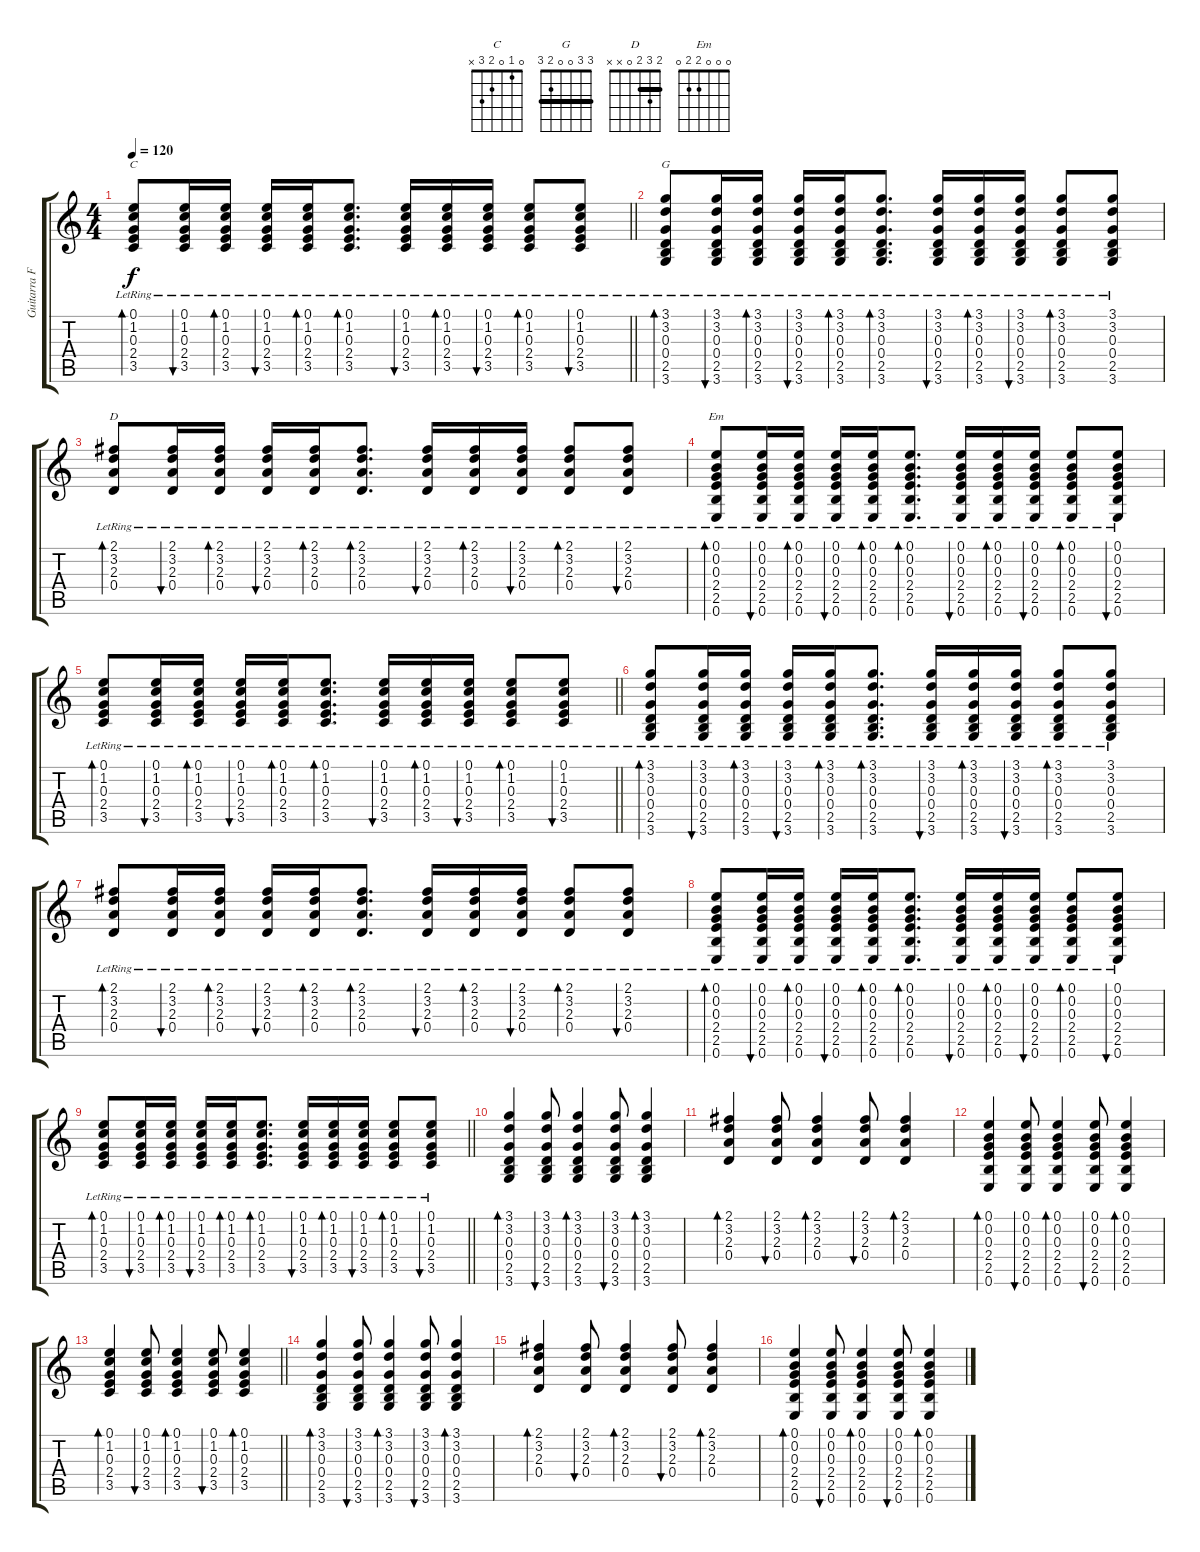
\track ("Guitarra Fondo" "Guitarra F") {instrument electricguitarjazz}
\staff {score tabs}
\tuning (E4 B3 G3 D3 A2 E2) {hide}
\chord ("C" 0 1 0 2 3 x)
\chord ("G" 3 3 0 0 2 3) {barre 3}
\chord ("D" 2 3 2 0 x x) {barre 2}
\chord ("Em" 0 0 0 2 2 0)
\ts (4 4)
\tempo 120
\clef g2
\barLineRight lightlight
\ks c
(0.1{lr} 1.2{lr} 0.3{lr} 2.4{lr} 3.5{lr}).8{bd 60 ch "C" dy f} (0.1{lr} 1.2{lr} 0.3{lr} 2.4{lr} 3.5{lr}).16{bu 60} (0.1{lr} 1.2{lr} 0.3{lr} 2.4{lr} 3.5{lr}).16{bd 60} (0.1{lr} 1.2{lr} 0.3{lr} 2.4{lr} 3.5{lr}).16{bu 60} (0.1{lr} 1.2{lr} 0.3{lr} 2.4{lr} 3.5{lr}).16{bd 60} (0.1{lr} 1.2{lr} 0.3{lr} 2.4{lr} 3.5{lr}).8{d bd 60} (0.1{lr} 1.2{lr} 0.3{lr} 2.4{lr} 3.5{lr}).16{bu 60} (0.1{lr} 1.2{lr} 0.3{lr} 2.4{lr} 3.5{lr}).16{bd 60} (0.1{lr} 1.2{lr} 0.3{lr} 2.4{lr} 3.5{lr}).16{bu 60} (0.1{lr} 1.2{lr} 0.3{lr} 2.4{lr} 3.5{lr}).8{bd 60} (0.1{lr} 1.2{lr} 0.3{lr} 2.4{lr} 3.5{lr}).8{bu 60} |
(3.1{lr} 3.2{lr} 0.3{lr} 0.4{lr} 2.5{lr} 3.6{lr}).8{bd 60 ch "G"} (3.1{lr} 3.2{lr} 0.3{lr} 0.4{lr} 2.5{lr} 3.6{lr}).16{bu 60} (3.1{lr} 3.2{lr} 0.3{lr} 0.4{lr} 2.5{lr} 3.6{lr}).16{bd 60} (3.1{lr} 3.2{lr} 0.3{lr} 0.4{lr} 2.5{lr} 3.6{lr}).16{bu 60} (3.1{lr} 3.2{lr} 0.3{lr} 0.4{lr} 2.5{lr} 3.6{lr}).16{bd 60} (3.1{lr} 3.2{lr} 0.3{lr} 0.4{lr} 2.5{lr} 3.6{lr}).8{d bd 60} (3.1{lr} 3.2{lr} 0.3{lr} 0.4{lr} 2.5{lr} 3.6{lr}).16{bu 60} (3.1{lr} 3.2{lr} 0.3{lr} 0.4{lr} 2.5{lr} 3.6{lr}).16{bd 60} (3.1{lr} 3.2{lr} 0.3{lr} 0.4{lr} 2.5{lr} 3.6{lr}).16{bu 60} (3.1{lr} 3.2{lr} 0.3{lr} 0.4{lr} 2.5{lr} 3.6{lr}).8{bd 60} (3.1{lr} 3.2{lr} 0.3{lr} 0.4{lr} 2.5{lr} 3.6{lr}).8 |
(2.1{lr} 3.2{lr} 2.3{lr} 0.4{lr}).8{bd 60 ch "D"} (2.1{lr} 3.2{lr} 2.3{lr} 0.4{lr}).16{bu 60} (2.1{lr} 3.2{lr} 2.3{lr} 0.4{lr}).16{bd 60} (2.1{lr} 3.2{lr} 2.3{lr} 0.4{lr}).16{bu 60} (2.1{lr} 3.2{lr} 2.3{lr} 0.4{lr}).16{bd 60} (2.1{lr} 3.2{lr} 2.3{lr} 0.4{lr}).8{d bd 60} (2.1{lr} 3.2{lr} 2.3{lr} 0.4{lr}).16{bu 60} (2.1{lr} 3.2{lr} 2.3{lr} 0.4{lr}).16{bd 60} (2.1{lr} 3.2{lr} 2.3{lr} 0.4{lr}).16{bu 60} (2.1{lr} 3.2{lr} 2.3{lr} 0.4{lr}).8{bd 60} (2.1{lr} 3.2{lr} 2.3{lr} 0.4{lr}).8{bu 60} |
(0.1{lr} 0.2{lr} 0.3{lr} 2.4{lr} 2.5{lr} 0.6{lr}).8{bd 60 ch "Em"} (0.1{lr} 0.2{lr} 0.3{lr} 2.4{lr} 2.5{lr} 0.6{lr}).16{bu 60} (0.1{lr} 0.2{lr} 0.3{lr} 2.4{lr} 2.5{lr} 0.6{lr}).16{bd 60} (0.1{lr} 0.2{lr} 0.3{lr} 2.4{lr} 2.5{lr} 0.6{lr}).16{bu 60} (0.1{lr} 0.2{lr} 0.3{lr} 2.4{lr} 2.5{lr} 0.6{lr}).16{bd 60} (0.1{lr} 0.2{lr} 0.3{lr} 2.4{lr} 2.5{lr} 0.6{lr}).8{d bd 60} (0.1{lr} 0.2{lr} 0.3{lr} 2.4{lr} 2.5{lr} 0.6{lr}).16{bu 60} (0.1{lr} 0.2{lr} 0.3{lr} 2.4{lr} 2.5{lr} 0.6{lr}).16{bd 60} (0.1{lr} 0.2{lr} 0.3{lr} 2.4{lr} 2.5{lr} 0.6{lr}).16{bu 60} (0.1{lr} 0.2{lr} 0.3{lr} 2.4{lr} 2.5{lr} 0.6{lr}).8{bd 60} (0.1{lr} 0.2{lr} 0.3{lr} 2.4{lr} 2.5{lr} 0.6{lr}).8{bu 60} |
\barLineRight lightlight
(0.1{lr} 1.2{lr} 0.3{lr} 2.4{lr} 3.5{lr}).8{bd 60} (0.1{lr} 1.2{lr} 0.3{lr} 2.4{lr} 3.5{lr}).16{bu 60} (0.1{lr} 1.2{lr} 0.3{lr} 2.4{lr} 3.5{lr}).16{bd 60} (0.1{lr} 1.2{lr} 0.3{lr} 2.4{lr} 3.5{lr}).16{bu 60} (0.1{lr} 1.2{lr} 0.3{lr} 2.4{lr} 3.5{lr}).16{bd 60} (0.1{lr} 1.2{lr} 0.3{lr} 2.4{lr} 3.5{lr}).8{d bd 60} (0.1{lr} 1.2{lr} 0.3{lr} 2.4{lr} 3.5{lr}).16{bu 60} (0.1{lr} 1.2{lr} 0.3{lr} 2.4{lr} 3.5{lr}).16{bd 60} (0.1{lr} 1.2{lr} 0.3{lr} 2.4{lr} 3.5{lr}).16{bu 60} (0.1{lr} 1.2{lr} 0.3{lr} 2.4{lr} 3.5{lr}).8{bd 60} (0.1{lr} 1.2{lr} 0.3{lr} 2.4{lr} 3.5{lr}).8{bu 60} |
(3.1{lr} 3.2{lr} 0.3{lr} 0.4{lr} 2.5{lr} 3.6{lr}).8{bd 60} (3.1{lr} 3.2{lr} 0.3{lr} 0.4{lr} 2.5{lr} 3.6{lr}).16{bu 60} (3.1{lr} 3.2{lr} 0.3{lr} 0.4{lr} 2.5{lr} 3.6{lr}).16{bd 60} (3.1{lr} 3.2{lr} 0.3{lr} 0.4{lr} 2.5{lr} 3.6{lr}).16{bu 60} (3.1{lr} 3.2{lr} 0.3{lr} 0.4{lr} 2.5{lr} 3.6{lr}).16{bd 60} (3.1{lr} 3.2{lr} 0.3{lr} 0.4{lr} 2.5{lr} 3.6{lr}).8{d bd 60} (3.1{lr} 3.2{lr} 0.3{lr} 0.4{lr} 2.5{lr} 3.6{lr}).16{bu 60} (3.1{lr} 3.2{lr} 0.3{lr} 0.4{lr} 2.5{lr} 3.6{lr}).16{bd 60} (3.1{lr} 3.2{lr} 0.3{lr} 0.4{lr} 2.5{lr} 3.6{lr}).16{bu 60} (3.1{lr} 3.2{lr} 0.3{lr} 0.4{lr} 2.5{lr} 3.6{lr}).8{bd 60} (3.1{lr} 3.2{lr} 0.3{lr} 0.4{lr} 2.5{lr} 3.6{lr}).8 |
(2.1{lr} 3.2{lr} 2.3{lr} 0.4{lr}).8{bd 60} (2.1{lr} 3.2{lr} 2.3{lr} 0.4{lr}).16{bu 60} (2.1{lr} 3.2{lr} 2.3{lr} 0.4{lr}).16{bd 60} (2.1{lr} 3.2{lr} 2.3{lr} 0.4{lr}).16{bu 60} (2.1{lr} 3.2{lr} 2.3{lr} 0.4{lr}).16{bd 60} (2.1{lr} 3.2{lr} 2.3{lr} 0.4{lr}).8{d bd 60} (2.1{lr} 3.2{lr} 2.3{lr} 0.4{lr}).16{bu 60} (2.1{lr} 3.2{lr} 2.3{lr} 0.4{lr}).16{bd 60} (2.1{lr} 3.2{lr} 2.3{lr} 0.4{lr}).16{bu 60} (2.1{lr} 3.2{lr} 2.3{lr} 0.4{lr}).8{bd 60} (2.1{lr} 3.2{lr} 2.3{lr} 0.4{lr}).8{bu 60} |
(0.1{lr} 0.2{lr} 0.3{lr} 2.4{lr} 2.5{lr} 0.6{lr}).8{bd 60} (0.1{lr} 0.2{lr} 0.3{lr} 2.4{lr} 2.5{lr} 0.6{lr}).16{bu 60} (0.1{lr} 0.2{lr} 0.3{lr} 2.4{lr} 2.5{lr} 0.6{lr}).16{bd 60} (0.1{lr} 0.2{lr} 0.3{lr} 2.4{lr} 2.5{lr} 0.6{lr}).16{bu 60} (0.1{lr} 0.2{lr} 0.3{lr} 2.4{lr} 2.5{lr} 0.6{lr}).16{bd 60} (0.1{lr} 0.2{lr} 0.3{lr} 2.4{lr} 2.5{lr} 0.6{lr}).8{d bd 60} (0.1{lr} 0.2{lr} 0.3{lr} 2.4{lr} 2.5{lr} 0.6{lr}).16{bu 60} (0.1{lr} 0.2{lr} 0.3{lr} 2.4{lr} 2.5{lr} 0.6{lr}).16{bd 60} (0.1{lr} 0.2{lr} 0.3{lr} 2.4{lr} 2.5{lr} 0.6{lr}).16{bu 60} (0.1{lr} 0.2{lr} 0.3{lr} 2.4{lr} 2.5{lr} 0.6{lr}).8{bd 60} (0.1{lr} 0.2{lr} 0.3{lr} 2.4{lr} 2.5{lr} 0.6{lr}).8{bu 60} |
\barLineRight lightlight
(0.1{lr} 1.2{lr} 0.3{lr} 2.4{lr} 3.5{lr}).8{bd 60} (0.1{lr} 1.2{lr} 0.3{lr} 2.4{lr} 3.5{lr}).16{bu 60} (0.1{lr} 1.2{lr} 0.3{lr} 2.4{lr} 3.5{lr}).16{bd 60} (0.1{lr} 1.2{lr} 0.3{lr} 2.4{lr} 3.5{lr}).16{bu 60} (0.1{lr} 1.2{lr} 0.3{lr} 2.4{lr} 3.5{lr}).16{bd 60} (0.1{lr} 1.2{lr} 0.3{lr} 2.4{lr} 3.5{lr}).8{d bd 60} (0.1{lr} 1.2{lr} 0.3{lr} 2.4{lr} 3.5{lr}).16{bu 60} (0.1{lr} 1.2{lr} 0.3{lr} 2.4{lr} 3.5{lr}).16{bd 60} (0.1{lr} 1.2{lr} 0.3{lr} 2.4{lr} 3.5{lr}).16{bu 60} (0.1{lr} 1.2{lr} 0.3{lr} 2.4{lr} 3.5{lr}).8{bd 60} (0.1{lr} 1.2{lr} 0.3{lr} 2.4{lr} 3.5{lr}).8{bu 60} |
(3.1 3.2 0.3 0.4 2.5 3.6).4{bd 60 volume 11} (3.1 3.2 0.3 0.4 2.5 3.6).8{bu 60} (3.1 3.2 0.3 0.4 2.5 3.6).4{bd 60} (3.1 3.2 0.3 0.4 2.5 3.6).8{bu 60} (3.1 3.2 0.3 0.4 2.5 3.6).4{bd 60} |
(2.1 3.2 2.3 0.4).4{bd 60} (2.1 3.2 2.3 0.4).8{bu 60} (2.1 3.2 2.3 0.4).4{bd 60} (2.1 3.2 2.3 0.4).8{bu 60} (2.1 3.2 2.3 0.4).4{bd 60} |
(0.1 0.2 0.3 2.4 2.5 0.6).4{bd 60} (0.1 0.2 0.3 2.4 2.5 0.6).8{bu 60} (0.1 0.2 0.3 2.4 2.5 0.6).4{bd 60} (0.1 0.2 0.3 2.4 2.5 0.6).8{bu 60} (0.1 0.2 0.3 2.4 2.5 0.6).4{bd 60} |
\barLineRight lightlight
(0.1 1.2 0.3 2.4 3.5).4{bd 60} (0.1 1.2 0.3 2.4 3.5).8{bu 60} (0.1 1.2 0.3 2.4 3.5).4{bd 60} (0.1 1.2 0.3 2.4 3.5).8{bu 60} (0.1 1.2 0.3 2.4 3.5).4{bd 60} |
(3.1 3.2 0.3 0.4 2.5 3.6).4{bd 60 volume 11} (3.1 3.2 0.3 0.4 2.5 3.6).8{bu 60} (3.1 3.2 0.3 0.4 2.5 3.6).4{bd 60} (3.1 3.2 0.3 0.4 2.5 3.6).8{bu 60} (3.1 3.2 0.3 0.4 2.5 3.6).4{bd 60} |
(2.1 3.2 2.3 0.4).4{bd 60} (2.1 3.2 2.3 0.4).8{bu 60} (2.1 3.2 2.3 0.4).4{bd 60} (2.1 3.2 2.3 0.4).8{bu 60} (2.1 3.2 2.3 0.4).4{bd 60} |
(0.1 0.2 0.3 2.4 2.5 0.6).4{bd 60} (0.1 0.2 0.3 2.4 2.5 0.6).8{bu 60} (0.1 0.2 0.3 2.4 2.5 0.6).4{bd 60} (0.1 0.2 0.3 2.4 2.5 0.6).8{bu 60} (0.1 0.2 0.3 2.4 2.5 0.6).4{bd 60}
